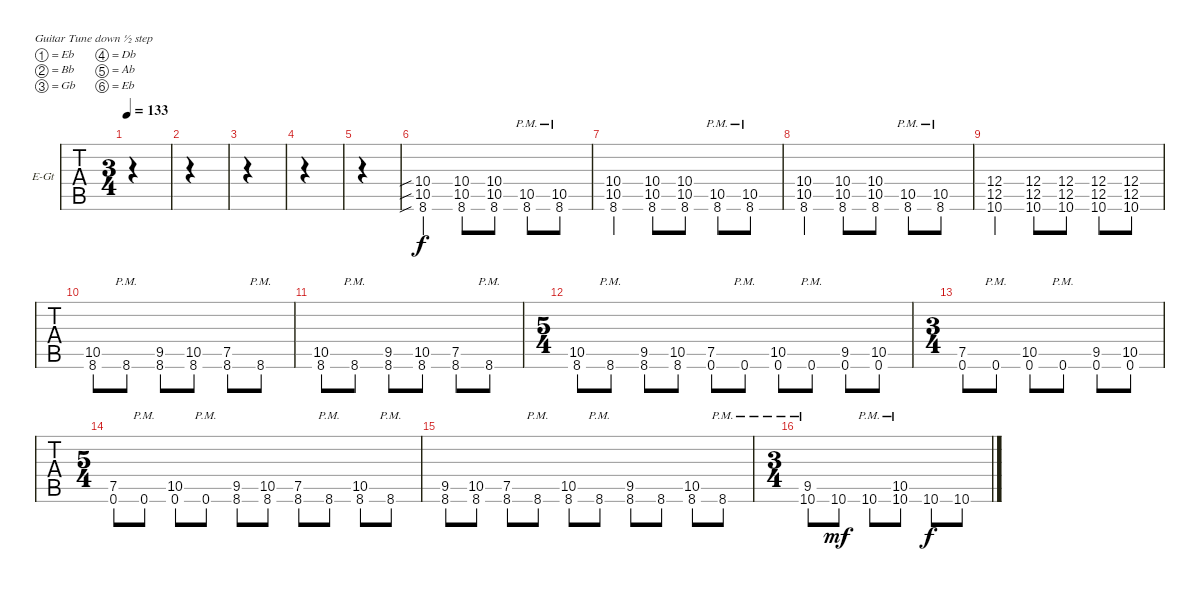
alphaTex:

\bracketExtendMode groupsimilarinstruments
\firstSystemTrackNameOrientation horizontal
\otherSystemsTrackNameOrientation horizontal
\track ("Rhythm Guitar" "E-Gt") {instrument distortionguitar}
\staff {tabs}
\tuning (Eb4 Bb3 Gb3 Db3 Ab2 Eb2)
\ts (3 4)
\tempo 133
\clef g2
\ks c
|
|
|
|
|
(10.4{sib} 10.5{sib} 8.6{sib}).4 (10.4 10.5 8.6).8 (10.4 10.5 8.6).8 (10.5{pm} 8.6{pm}).8 (10.5{pm} 8.6{pm}).8 |
(10.4 10.5 8.6).4 (10.4 10.5 8.6).8 (10.4 10.5 8.6).8 (10.5{pm} 8.6{pm}).8 (10.5{pm} 8.6{pm}).8 |
(10.4 10.5 8.6).4 (10.4 10.5 8.6).8 (10.4 10.5 8.6).8 (10.5{pm} 8.6{pm}).8 (10.5{pm} 8.6{pm}).8 |
(12.4 12.5 10.6).4 (12.4 12.5 10.6).8 (12.4 12.5 10.6).8 (12.4 12.5 10.6).8 (12.4 12.5 10.6).8 |
(10.5 8.6).8 8.6{pm}.8 (9.5 8.6).8 (10.5 8.6).8 (7.5 8.6).8 8.6{pm}.8 |
(10.5 8.6).8 8.6{pm}.8 (9.5 8.6).8 (10.5 8.6).8 (7.5 8.6).8 8.6{pm}.8 |
\ts (5 4)
(10.5 8.6).8 8.6{pm}.8 (9.5 8.6).8 (10.5 8.6).8 (7.5 0.6).8 0.6{pm}.8 (10.5 0.6).8 0.6{pm}.8 (9.5 0.6).8 (10.5 0.6).8 |
\ts (3 4)
(7.5 0.6).8 0.6{pm}.8 (10.5 0.6).8 0.6{pm}.8 (9.5 0.6).8 (10.5 0.6).8 |
\ts (5 4)
(7.5 0.6).8 0.6{pm}.8 (10.5 0.6).8 0.6{pm}.8 (9.5 8.6).8 (10.5 8.6).8 (7.5 8.6).8 8.6{pm}.8 (10.5 8.6).8 8.6{pm}.8 |
(9.5 8.6).8 (10.5 8.6).8 (7.5 8.6).8 8.6{pm}.8 (10.5 8.6).8 8.6{pm}.8 (9.5 8.6).8 8.6.8 (10.5 8.6).8 8.6{pm}.8 |
\ts (3 4)
(9.5 10.6{pm}).8{dy f} 10.6.8{dy mf} 10.6{pm}.8 (10.5{pm} 10.6).8 10.6.8{dy f} 10.6.8
